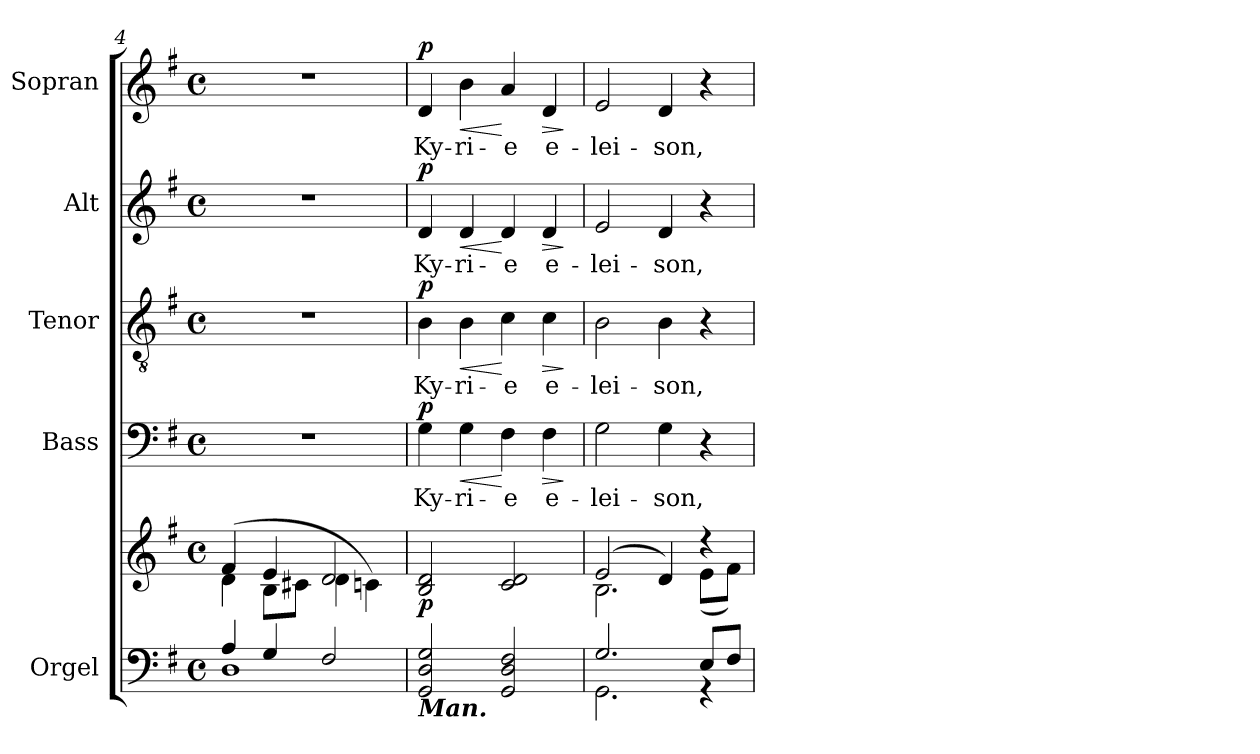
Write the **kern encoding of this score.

**kern	**kern	**dynam	**kern	**text	**dynam	**kern	**text	**dynam	**kern	**text	**dynam	**kern	**text	**dynam
*part5	*part5	*part5	*part4	*part4	*part4	*part3	*part3	*part3	*part2	*part2	*part2	*part1	*part1	*part1
*staff6	*staff5	*staff5/6	*staff4	*staff4	*staff4	*staff3	*staff3	*staff3	*staff2	*staff2	*staff2	*staff1	*staff1	*staff1
*I"Orgel	*	*	*I"Bass	*	*	*I"Tenor	*	*	*I"Alt	*	*	*I"Sopran	*	*
*I'Org.	*	*	*I'B.	*	*	*I'T.	*	*	*I'A.	*	*	*I'S.	*	*
*clefF4	*clefG2	*	*clefF4	*	*	*clefGv2	*	*	*clefG2	*	*	*clefG2	*	*
*k[f#]	*k[f#]	*	*k[f#]	*	*	*k[f#]	*	*	*k[f#]	*	*	*k[f#]	*	*
*G:	*G:	*	*G:	*	*	*G:	*	*	*G:	*	*	*G:	*	*
*M4/4	*M4/4	*	*M4/4	*	*	*M4/4	*	*	*M4/4	*	*	*M4/4	*	*
*met(c)	*met(c)	*	*met(c)	*	*	*met(c)	*	*	*met(c)	*	*	*met(c)	*	*
=4	=4	=4	=4	=4	=4	=4	=4	=4	=4	=4	=4	=4	=4	=4
*^	*^	*	*	*	*	*	*	*	*	*	*	*	*	*
4A/	1D	(4f#/	4d\	.	1r	.	.	1r	.	.	1r	.	.	1r	.	.
4G/	.	4e/	8B\L	.	.	.	.	.	.	.	.	.	.	.	.	.
.	.	.	8c#X\J	.	.	.	.	.	.	.	.	.	.	.	.	.
2F#/	.	2d/	4d\	.	.	.	.	.	.	.	.	.	.	.	.	.
.	.	.	4cn\)	.	.	.	.	.	.	.	.	.	.	.	.	.
*v	*v	*	*	*	*	*	*	*	*	*	*	*	*	*	*	*
=5	=5	=5	=5	=5	=5	=5	=5	=5	=5	=5	=5	=5	=5	=5	=5
!LO:TX:b:Bi:t=Man.	!	!	!	!	!	!	!	!	!	!	!	!	!	!	!
!	!	!	!LO:DY:b	!	!LO:LY:b	!LO:DY:a	!	!LO:LY:b	!LO:DY:a	!	!LO:LY:b	!LO:DY:a	!	!LO:LY:b	!LO:DY:a
*	*v	*v	*	*	*	*	*	*	*	*	*	*	*	*	*
2GG/ 2D/ 2G/	2B/ 2d/	p	4G\	Ky-	p	4B\	Ky-	p	4d/	Ky-	p	4d/	Ky-	p
!	!	!	!	!LO:LY:b	!LO:HP:b	!	!LO:LY:b	!LO:HP:b	!	!LO:LY:b	!LO:HP:b	!	!LO:LY:b	!LO:HP:b
.	.	.	4G\	-ri-	<	4B\	-ri-	<	4d/	-ri-	<	4b\	-ri-	<
!	!	!	!	!LO:LY:b	!	!	!LO:LY:b	!	!	!LO:LY:b	!	!	!LO:LY:b	!
2GG/ 2D/ 2F#/	2c/ 2d/	.	4F#\	-e	[	4c\	-e	[	4d/	-e	[	4a/	-e	[
!	!	!	!	!LO:LY:b	!LO:HP:b	!	!LO:LY:b	!LO:HP:b	!	!LO:LY:b	!LO:HP:b	!	!LO:LY:b	!LO:HP:b
.	.	.	4F#\	e-	>	4c\	e-	>	4d/	e-	>	4d/	e-	>
.	.	.	.	.	]	.	.	]	.	.	]	.	.	]
=6	=6	=6	=6	=6	=6	=6	=6	=6	=6	=6	=6	=6	=6	=6
*^	*^	*	*	*	*	*	*	*	*	*	*	*	*	*
!	!	!	!	!	!	!LO:LY:b	!	!	!LO:LY:b	!	!	!LO:LY:b	!	!	!LO:LY:b	!
2.G/	2.GG\	(2e/	2.B\	.	2G\	-lei-	.	2B\	-lei-	.	2e/	-lei-	.	2e/	-lei-	.
!	!	!	!	!	!	!LO:LY:b	!	!	!LO:LY:b	!	!	!LO:LY:b	!	!	!LO:LY:b	!
.	.	4d/)	.	.	4G\	-son,	.	4B\	-son,	.	4d/	-son,	.	4d/	-son,	.
8E/L	4rGG	4rdd	(<8e\L	.	4r	.	.	4r	.	.	4r	.	.	4r	.	.
8F#/J	.	.	8f#\J)	.	.	.	.	.	.	.	.	.	.	.	.	.
*v	*v	*	*	*	*	*	*	*	*	*	*	*	*	*	*	*
*	*v	*v	*	*	*	*	*	*	*	*	*	*	*	*	*
=	=	=	=	=	=	=	=	=	=	=	=	=	=	=
*-	*-	*-	*-	*-	*-	*-	*-	*-	*-	*-	*-	*-	*-	*-
